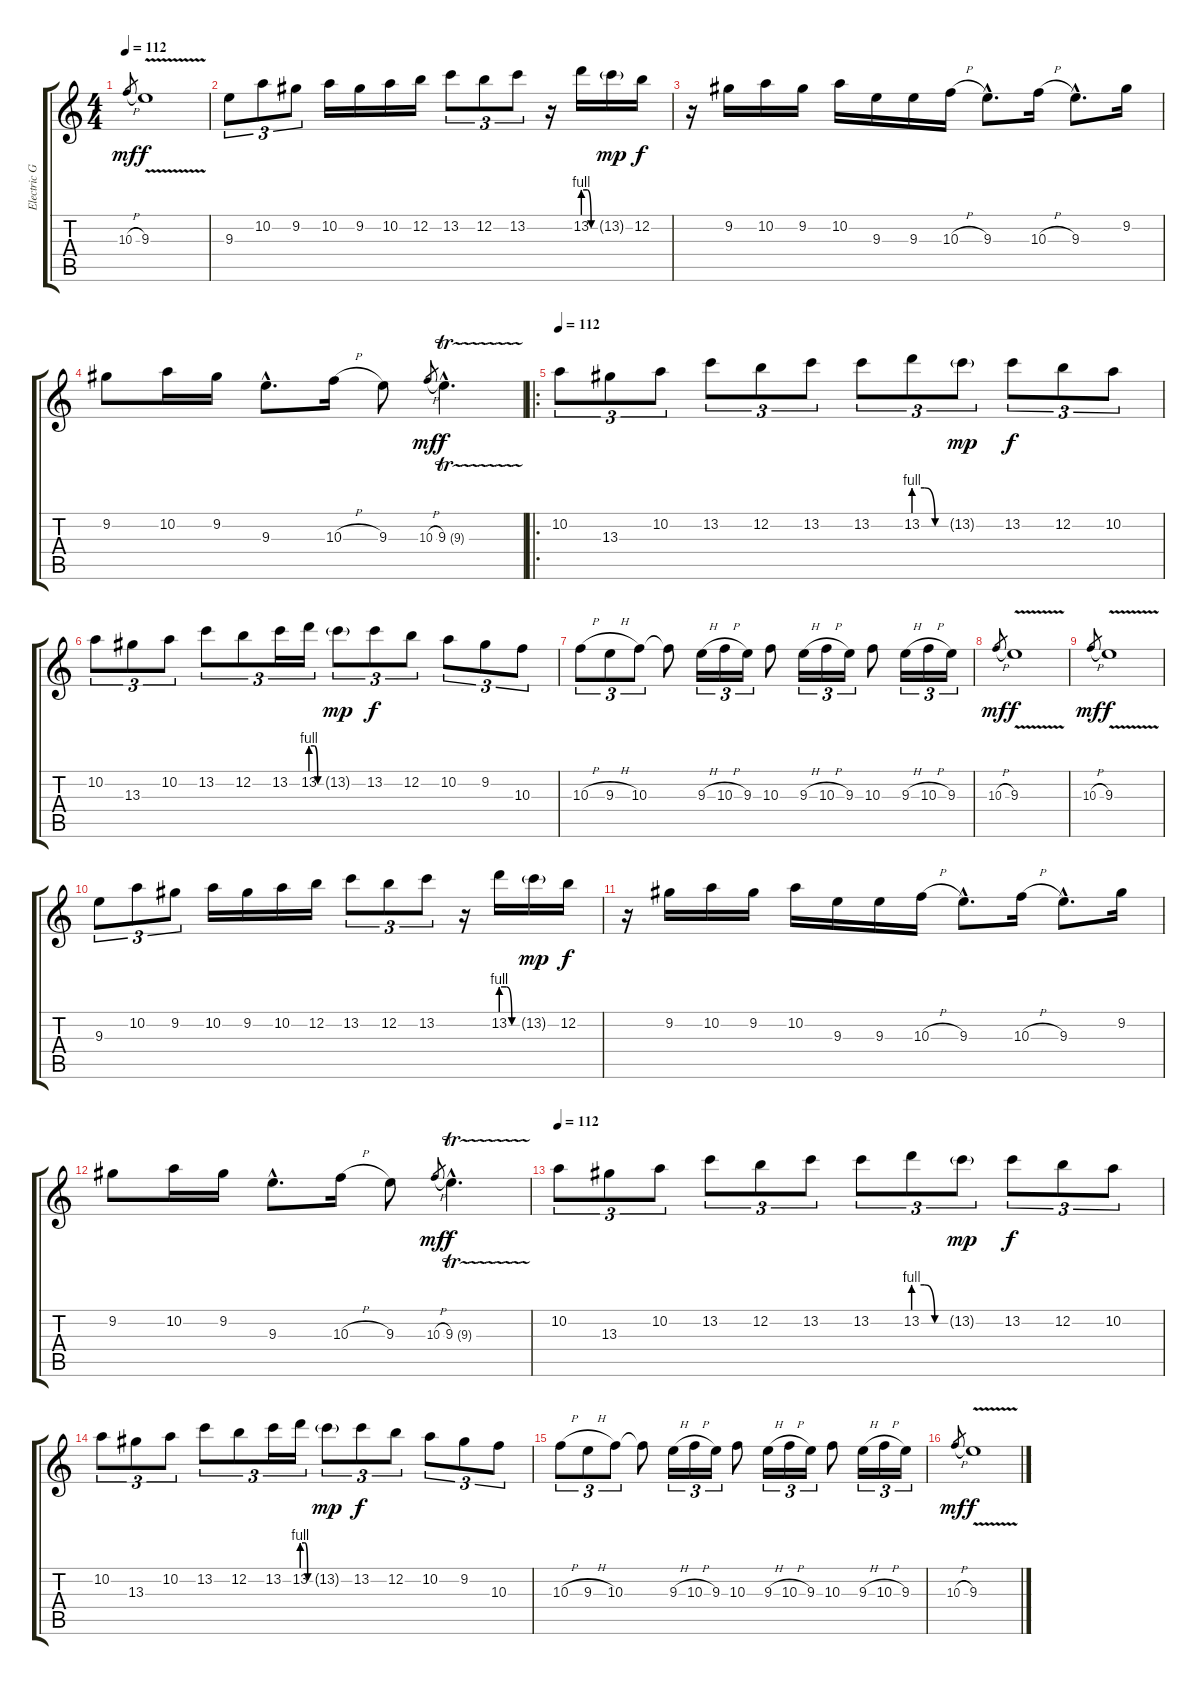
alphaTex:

\track ("Electric Guitar 1" "Electric G") {instrument distortionguitar}
\staff {score tabs}
\tuning (E4 B3 G3 D3 A2 E2) {hide}
\ts (4 4)
\tempo 112
\clef g2
\ks c
10.3{h}.8{gr dy mf} 9.3{v}.1{dy f} |
9.3.8{tu (3 2)} 10.2.8{tu (3 2)} 9.2.8{tu (3 2)} 10.2.16 9.2.16 10.2.16 12.2.16 13.2.8{tu (3 2)} 12.2.8{tu (3 2)} 13.2.8{tu (3 2)} r.16 13.2{be (custom 0 4 20 4 40 0 60 0)}.16 13.2{g}.16{dy mp} 12.2.16{dy f} |
r.16 9.2.16 10.2.16 9.2.16 10.2.16 9.3.16 9.3.16 10.3{h}.16 9.3{hac}.8{d} 10.3{h}.16 9.3{hac}.8{d} 9.2.16 |
9.2.8 10.2.16 9.2.16 9.3{hac}.8{d} 10.3{h}.16 9.3.8 10.3{h}.8{gr dy mf} 9.3{tr (9 16) hac}.4{d dy f} |
\ro
\tempo 112
10.2.8{tu (3 2) volume 12} 13.3.8{tu (3 2)} 10.2.8{tu (3 2)} 13.2.8{tu (3 2)} 12.2.8{tu (3 2)} 13.2.8{tu (3 2)} 13.2.8{tu (3 2)} 13.2{be (custom 0 4 20 4 40 0 60 0)}.8{tu (3 2)} 13.2{g}.8{tu (3 2) dy mp} 13.2.8{tu (3 2) dy f} 12.2.8{tu (3 2)} 10.2.8{tu (3 2)} |
10.2.8{tu (3 2)} 13.3.8{tu (3 2)} 10.2.8{tu (3 2)} 13.2.8{tu (3 2)} 12.2.8{tu (3 2)} 13.2.16{tu (3 2)} 13.2{be (custom 0 4 20 4 40 0 60 0)}.16{tu (3 2)} 13.2{g}.8{tu (3 2) dy mp} 13.2.8{tu (3 2) dy f} 12.2.8{tu (3 2)} 10.2.8{tu (3 2)} 9.2.8{tu (3 2)} 10.3.8{tu (3 2)} |
10.3{h}.8{tu (3 2)} 9.3{h}.8{tu (3 2)} 10.3.8{tu (3 2)} 10.3{t}.8 9.3{h}.16{tu (3 2)} 10.3{h}.16{tu (3 2)} 9.3.16{tu (3 2)} 10.3.8 9.3{h}.16{tu (3 2)} 10.3{h}.16{tu (3 2)} 9.3.16{tu (3 2)} 10.3.8 9.3{h}.16{tu (3 2)} 10.3{h}.16{tu (3 2)} 9.3.16{tu (3 2)} |
10.3{h}.8{gr dy mf} 9.3{v}.1{dy f} |
10.3{h}.8{gr dy mf} 9.3{v}.1{dy f} |
9.3.8{tu (3 2)} 10.2.8{tu (3 2)} 9.2.8{tu (3 2)} 10.2.16 9.2.16 10.2.16 12.2.16 13.2.8{tu (3 2)} 12.2.8{tu (3 2)} 13.2.8{tu (3 2)} r.16 13.2{be (custom 0 4 20 4 40 0 60 0)}.16 13.2{g}.16{dy mp} 12.2.16{dy f} |
r.16 9.2.16 10.2.16 9.2.16 10.2.16 9.3.16 9.3.16 10.3{h}.16 9.3{hac}.8{d} 10.3{h}.16 9.3{hac}.8{d} 9.2.16 |
9.2.8 10.2.16 9.2.16 9.3{hac}.8{d} 10.3{h}.16 9.3.8 10.3{h}.8{gr dy mf} 9.3{tr (9 16) hac}.4{d dy f} |
\tempo 112
10.2.8{tu (3 2) volume 12} 13.3.8{tu (3 2)} 10.2.8{tu (3 2)} 13.2.8{tu (3 2)} 12.2.8{tu (3 2)} 13.2.8{tu (3 2)} 13.2.8{tu (3 2)} 13.2{be (custom 0 4 20 4 40 0 60 0)}.8{tu (3 2)} 13.2{g}.8{tu (3 2) dy mp} 13.2.8{tu (3 2) dy f} 12.2.8{tu (3 2)} 10.2.8{tu (3 2)} |
10.2.8{tu (3 2)} 13.3.8{tu (3 2)} 10.2.8{tu (3 2)} 13.2.8{tu (3 2)} 12.2.8{tu (3 2)} 13.2.16{tu (3 2)} 13.2{be (custom 0 4 20 4 40 0 60 0)}.16{tu (3 2)} 13.2{g}.8{tu (3 2) dy mp} 13.2.8{tu (3 2) dy f} 12.2.8{tu (3 2)} 10.2.8{tu (3 2)} 9.2.8{tu (3 2)} 10.3.8{tu (3 2)} |
10.3{h}.8{tu (3 2)} 9.3{h}.8{tu (3 2)} 10.3.8{tu (3 2)} 10.3{t}.8 9.3{h}.16{tu (3 2)} 10.3{h}.16{tu (3 2)} 9.3.16{tu (3 2)} 10.3.8 9.3{h}.16{tu (3 2)} 10.3{h}.16{tu (3 2)} 9.3.16{tu (3 2)} 10.3.8 9.3{h}.16{tu (3 2)} 10.3{h}.16{tu (3 2)} 9.3.16{tu (3 2)} |
10.3{h}.8{gr dy mf} 9.3{v}.1{dy f}
